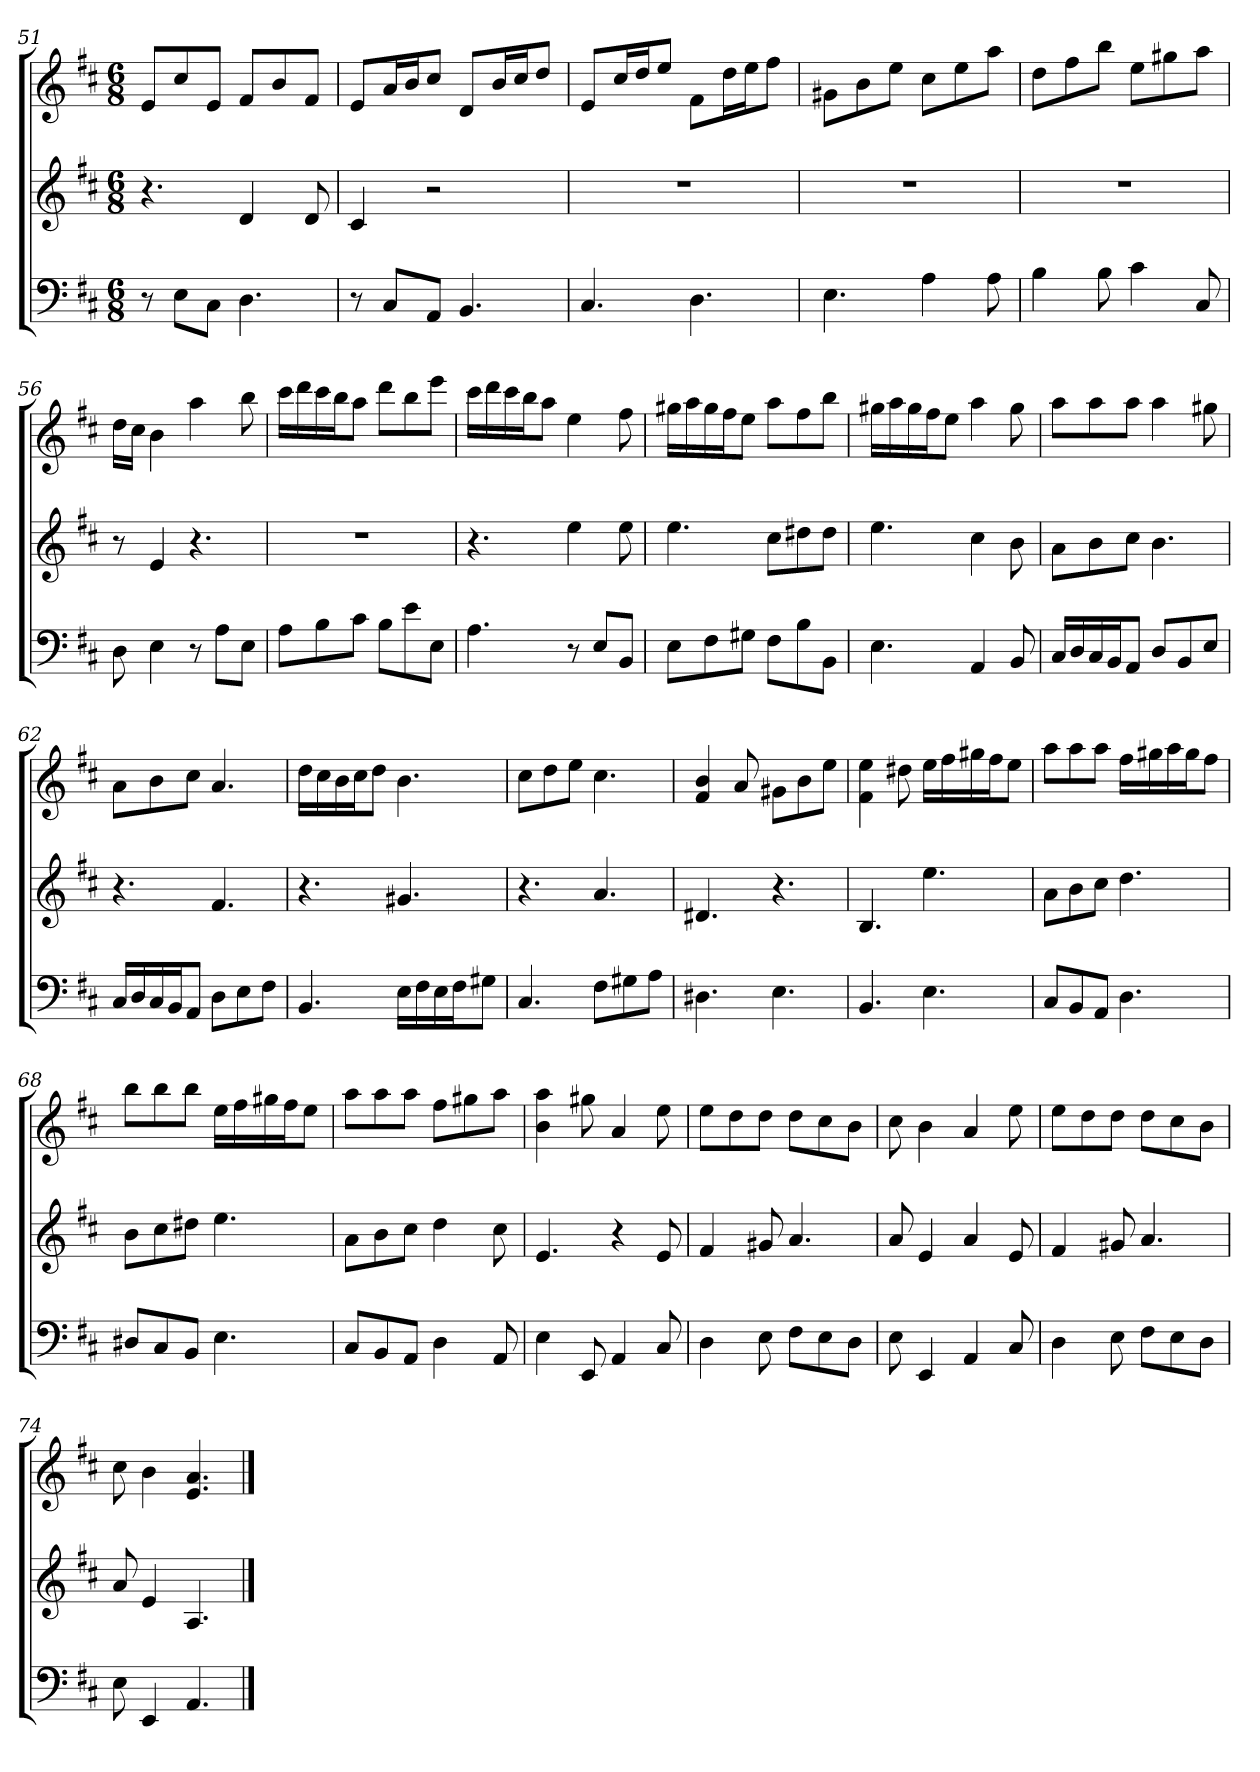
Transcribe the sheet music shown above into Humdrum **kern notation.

**kern	**kern	**kern
*part3	*part2	*part1
*staff3	*staff2	*staff1
*k[f#c#]	*k[f#c#]	*k[f#c#]
*D:	*D:	*D:
*M6/8	*M6/8	*M6/8
=51	=51	=51
8r	4.r	8eL
8EL	.	8cc#
8C#J	.	8eJ
4.D	4d	8f#L
.	.	8b
.	8d	8f#J
=52	=52	=52
8r	4c#	8eL
8C#L	.	16aL
.	.	16bJ
8AAJ	2r	8cc#J
4.BB	.	8dL
.	.	16bL
.	.	16cc#J
.	.	8ddJ
=53	=53	=53
4.C#	2.r	8eL
.	.	16cc#L
.	.	16ddJ
.	.	8eeJ
4.D	.	8f#L
.	.	16ddL
.	.	16eeJ
.	.	8ff#J
=54	=54	=54
4.E	2.r	8g#XL
.	.	8b
.	.	8eeJ
4A	.	8cc#L
.	.	8ee
8A	.	8aaJ
=55	=55	=55
4B	2.r	8ddL
.	.	8ff#
8B	.	8bbJ
4c#	.	8eeL
.	.	8gg#X
8C#	.	8aaJ
=56	=56	=56
8D	8r	16ddLL
.	.	16cc#JJ
4E	4e	4b
8r	4.r	4aa
8AL	.	.
8EJ	.	8bb
=57	=57	=57
8AL	2.r	16ccc#LL
.	.	16ddd
8B	.	16ccc#
.	.	16bbJ
8c#J	.	8aaJ
8BL	.	8dddL
8e	.	8bb
8EJ	.	8eeeJ
=58	=58	=58
4.A	4.r	16ccc#LL
.	.	16ddd
.	.	16ccc#
.	.	16bbJ
.	.	8aaJ
8r	4ee	4ee
8EL	.	.
8BBJ	8ee	8ff#
=59	=59	=59
8EL	4.ee	16gg#XLL
.	.	16aa
8F#	.	16gg#
.	.	16ff#J
8G#XJ	.	8eeJ
8F#L	8cc#L	8aaL
8B	8dd#X	8ff#
8BBJ	8dd#J	8bbJ
=60	=60	=60
4.E	4.ee	16gg#XLL
.	.	16aa
.	.	16gg#
.	.	16ff#J
.	.	8eeJ
4AA	4cc#	4aa
8BB	8b	8gg#
=61	=61	=61
16C#LL	8aL	8aaL
16D	.	.
16C#	8b	8aa
16BBJ	.	.
8AAJ	8cc#J	8aaJ
8DL	4.b	4aa
8BB	.	.
8EJ	.	8gg#X
=62	=62	=62
16C#LL	4.r	8aL
16D	.	.
16C#	.	8b
16BBJ	.	.
8AAJ	.	8cc#J
8DL	4.f#	4.a
8E	.	.
8F#J	.	.
=63	=63	=63
4.BB	4.r	16ddLL
.	.	16cc#
.	.	16b
.	.	16cc#J
.	.	8ddJ
16ELL	4.g#X	4.b
16F#	.	.
16E	.	.
16F#J	.	.
8G#XJ	.	.
=64	=64	=64
4.C#	4.r	8cc#L
.	.	8dd
.	.	8eeJ
8F#L	4.a	4.cc#
8G#X	.	.
8AJ	.	.
=65	=65	=65
4.D#X	4.d#X	4f# 4b
.	.	8a
4.E	4.r	8g#XL
.	.	8b
.	.	8eeJ
=66	=66	=66
4.BB	4.B	4f# 4ee
.	.	8dd#X
4.E	4.ee	16eeLL
.	.	16ff#
.	.	16gg#X
.	.	16ff#J
.	.	8eeJ
=67	=67	=67
8C#L	8aL	8aaL
8BB	8b	8aa
8AAJ	8cc#J	8aaJ
4.D	4.dd	16ff#LL
.	.	16gg#X
.	.	16aa
.	.	16gg#J
.	.	8ff#J
=68	=68	=68
8D#XL	8bL	8bbL
8C#	8cc#	8bb
8BBJ	8dd#XJ	8bbJ
4.E	4.ee	16eeLL
.	.	16ff#
.	.	16gg#X
.	.	16ff#J
.	.	8eeJ
=69	=69	=69
8C#L	8aL	8aaL
8BB	8b	8aa
8AAJ	8cc#J	8aaJ
4D	4dd	8ff#L
.	.	8gg#X
8AA	8cc#	8aaJ
=70	=70	=70
4E	4.e	4b 4aa
8EE	.	8gg#X
4AA	4r	4a
8C#	8e	8ee
=71	=71	=71
4D	4f#	8eeL
.	.	8dd
8E	8g#X	8ddJ
8F#L	4.a	8ddL
8E	.	8cc#
8DJ	.	8bJ
=72	=72	=72
8E	8a	8cc#
4EE	4e	4b
4AA	4a	4a
8C#	8e	8ee
=73	=73	=73
4D	4f#	8eeL
.	.	8dd
8E	8g#X	8ddJ
8F#L	4.a	8ddL
8E	.	8cc#
8DJ	.	8bJ
=74	=74	=74
8E	8a	8cc#
4EE	4e	4b
4.AA	4.A	4.e 4.a
==	==	==
*-	*-	*-
